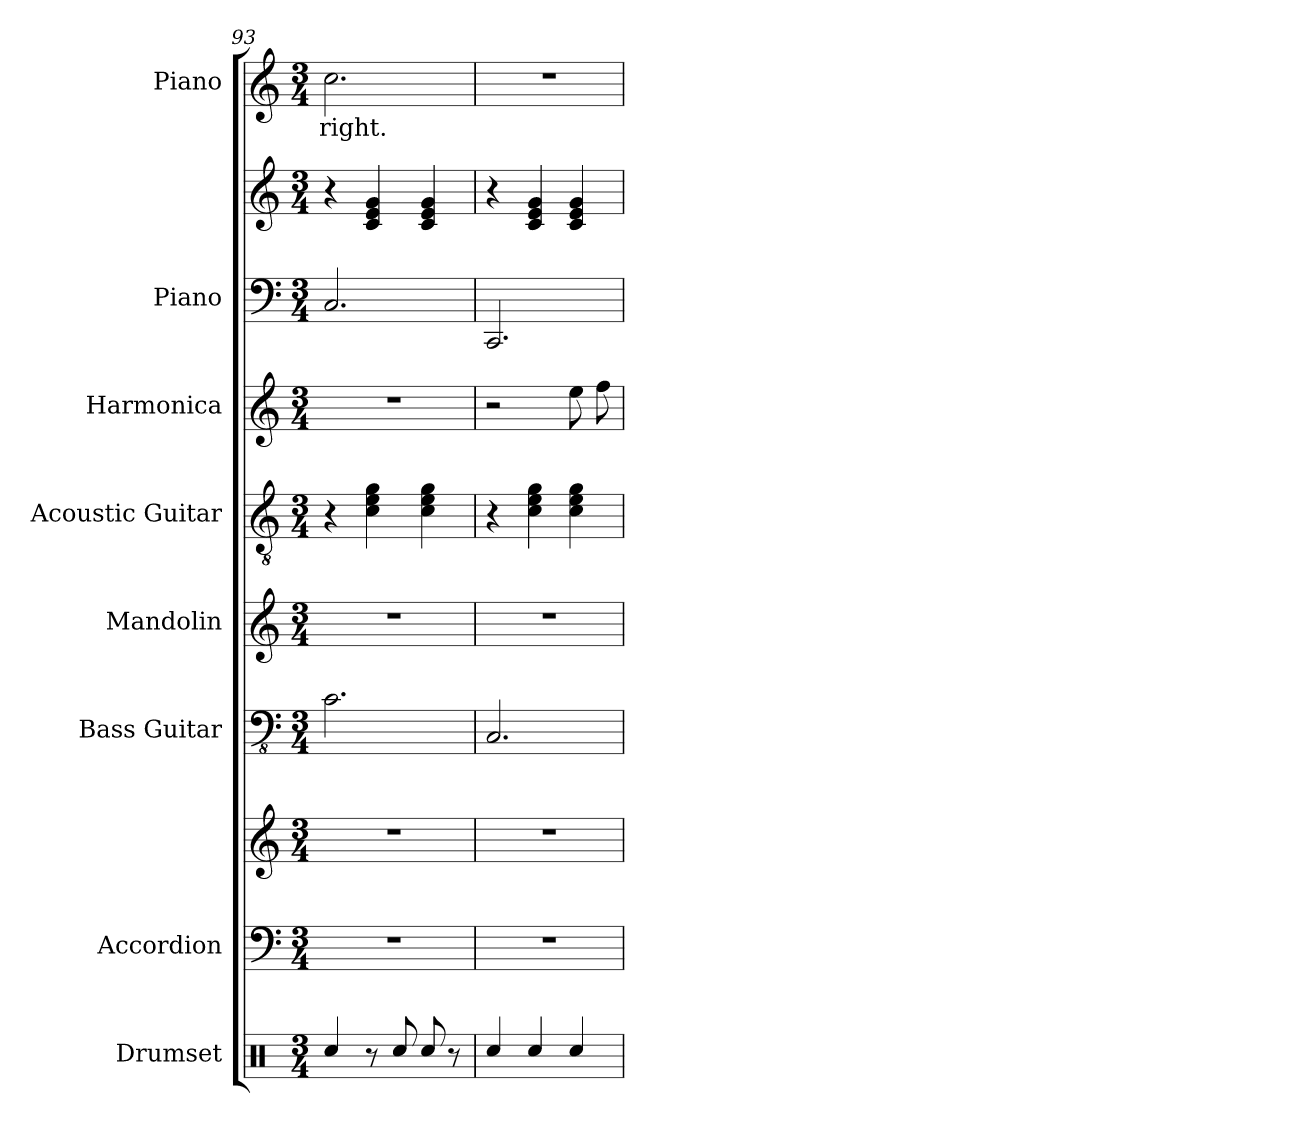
**kern	**kern	**kern	**kern	**kern	**kern	**kern	**kern	**kern	**kern	**text
*part8	*part7	*part7	*part6	*part5	*part4	*part3	*part2	*part2	*part1	*part1
*staff10	*staff9	*staff8	*staff7	*staff6	*staff5	*staff4	*staff3	*staff2	*staff1	*staff1
*I"Drumset	*I"Accordion	*	*I"Bass Guitar	*I"Mandolin	*I"Acoustic Guitar	*I"Harmonica	*I"Piano	*	*I"Piano	*
*I'Drs.	*I'Acc.	*	*I'B. Guit.	*I'Mdn.	*I'Guit.	*I'Harm.	*I'Pno.	*	*I'Pno.	*
*clefX	*clefF4	*clefG2	*clefFv4	*clefG2	*clefGv2	*clefG2	*clefF4	*clefG2	*clefG2	*
*k[]	*k[]	*k[]	*k[]	*k[]	*k[]	*k[]	*k[]	*k[]	*k[]	*
*M3/4	*M3/4	*M3/4	*M3/4	*M3/4	*M3/4	*M3/4	*M3/4	*M3/4	*M3/4	*
=93	=93	=93	=93	=93	=93	=93	=93	=93	=93	=93
4Rcc/	2.r	2.r	2.C\	2.r	4r	2.r	2.C/	4r	2.cc\	-right.
8r	.	.	.	.	4c\ 4e\ 4g\	.	.	4c/ 4e/ 4g/	.	.
8Rcc/	.	.	.	.	.	.	.	.	.	.
8Rcc/	.	.	.	.	4c\ 4e\ 4g\	.	.	4c/ 4e/ 4g/	.	.
8r	.	.	.	.	.	.	.	.	.	.
!!LO:LB:g=z
=94	=94	=94	=94	=94	=94	=94	=94	=94	=94	=94
4Rcc/	2.r	2.r	2.CC/	2.r	4r	2r	2.CC/	4r	2.r	.
4Rcc/	.	.	.	.	4c\ 4e\ 4g\	.	.	4c/ 4e/ 4g/	.	.
4Rcc/	.	.	.	.	4c\ 4e\ 4g\	8ee\	.	4c/ 4e/ 4g/	.	.
.	.	.	.	.	.	8ff\	.	.	.	.
=	=	=	=	=	=	=	=	=	=	=
*-	*-	*-	*-	*-	*-	*-	*-	*-	*-	*-
